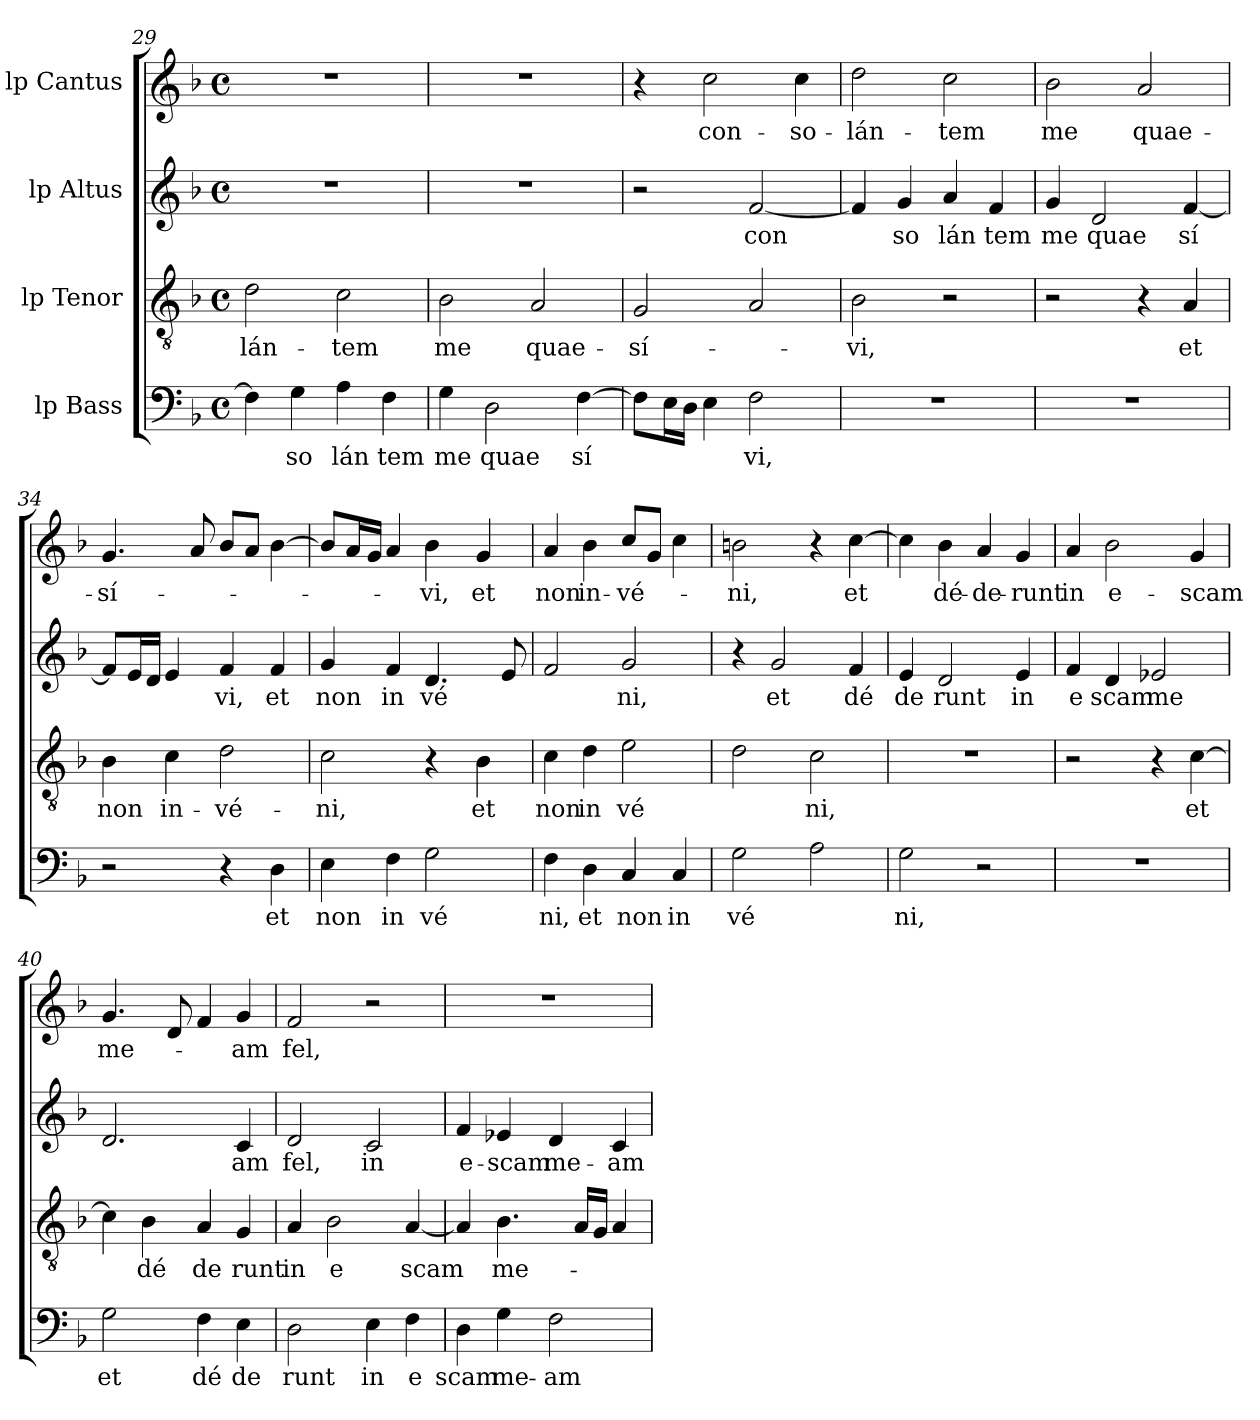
**kern	**text	**kern	**text	**kern	**text	**kern	**text
*part4	*part4	*part3	*part3	*part2	*part2	*part1	*part1
*staff4	*staff4	*staff3	*staff3	*staff2	*staff2	*staff1	*staff1
*I"lp Bass	*	*I"lp Tenor	*	*I"lp Altus	*	*I"lp Cantus	*
*clefF4	*	*clefGv2	*	*clefG2	*	*clefG2	*
*k[b-]	*	*k[b-]	*	*k[b-]	*	*k[b-]	*
*F:	*	*F:	*	*F:	*	*F:	*
*M4/4	*	*M4/4	*	*M4/4	*	*M4/4	*
*met(c)	*	*met(c)	*	*met(c)	*	*met(c)	*
=29	=29	=29	=29	=29	=29	=29	=29
!	!	!	!LO:LY:b:cj	!	!	!	!
4F\]	.	2d\	-lán-	1r	.	1r	.
!	!LO:LY:b:cj	!	!	!	!	!	!
4G\	so	.	.	.	.	.	.
!	!LO:LY:b:cj	!	!LO:LY:b:cj	!	!	!	!
4A\	lán	2c\	-tem	.	.	.	.
!	!LO:LY:b:cj	!	!	!	!	!	!
4F\	tem	.	.	.	.	.	.
=30	=30	=30	=30	=30	=30	=30	=30
!	!LO:LY:b:cj	!	!LO:LY:b:cj	!	!	!	!
4G\	me	2B-\	me	1r	.	1r	.
!	!LO:LY:b:cj	!	!	!	!	!	!
2D\	quae	.	.	.	.	.	.
!	!	!	!LO:LY:b:cj	!	!	!	!
.	.	2A/	quae-	.	.	.	.
!	!LO:LY:b:cj	!	!	!	!	!	!
[>4F\	sí	.	.	.	.	.	.
=31	=31	=31	=31	=31	=31	=31	=31
!	!	!	!LO:LY:b:cj	!	!	!	!
8F\L]	.	2G/	-sí-	2r	.	4r	.
16E\	.	.	.	.	.	.	.
16D\J	.	.	.	.	.	.	.
!	!	!	!	!	!	!	!LO:LY:b:cj
4E\	.	.	.	.	.	2cc\	con-
!	!LO:LY:b:cj	!	!	!	!LO:LY:b:cj	!	!
2F\	vi,	2A/	.	[<2f/	con	.	.
!	!	!	!	!	!	!	!LO:LY:b:cj
.	.	.	.	.	.	4cc\	-so-
=32	=32	=32	=32	=32	=32	=32	=32
!	!	!	!LO:LY:b:cj	!	!	!	!LO:LY:b:cj
1r	.	2B-\	-vi,	4f/]	.	2dd\	-lán-
!	!	!	!	!	!LO:LY:b:cj	!	!
.	.	.	.	4g/	so	.	.
!	!	!	!	!	!LO:LY:b:cj	!	!LO:LY:b:cj
.	.	2r	.	4a/	lán	2cc\	-tem
!	!	!	!	!	!LO:LY:b:cj	!	!
.	.	.	.	4f/	tem	.	.
=33	=33	=33	=33	=33	=33	=33	=33
!	!	!	!	!	!LO:LY:b:cj	!	!LO:LY:b:cj
1r	.	2r	.	4g/	me	2b-\	me
!	!	!	!	!	!LO:LY:b:cj	!	!
.	.	.	.	2d/	quae	.	.
!	!	!	!	!	!	!	!LO:LY:b:cj
.	.	4r	.	.	.	2a/	quae-
!	!	!	!LO:LY:b:cj	!	!LO:LY:b:cj	!	!
.	.	4A/	et	[<4f/	sí	.	.
=34	=34	=34	=34	=34	=34	=34	=34
!	!	!	!LO:LY:b:cj	!	!	!	!LO:LY:b:cj
2r	.	4B-\	non	8f/L]	.	4.g/	-sí-
.	.	.	.	16e/	.	.	.
.	.	.	.	16d/J	.	.	.
!	!	!	!LO:LY:b:cj	!	!	!	!
.	.	4c\	in-	4e/	.	.	.
.	.	.	.	.	.	8a/	.
!	!	!	!LO:LY:b:cj	!	!LO:LY:b:cj	!	!
4r	.	2d\	-vé-	4f/	vi,	8b-/L	.
.	.	.	.	.	.	8a/J	.
!	!LO:LY:b:cj	!	!	!	!LO:LY:b:cj	!	!
4D\	et	.	.	4f/	et	[>4b-\	.
!!LO:LB:g=z
=35	=35	=35	=35	=35	=35	=35	=35
!	!LO:LY:b:cj	!	!LO:LY:b:cj	!	!LO:LY:b:cj	!	!
*	*	*	*	*	*	*^	*
4E\	non	2c\	-ni,	4g/	non	8b-/L]	8ryy	.
.	.	.	.	.	.	16a/	64ryy	.
.	.	.	.	.	.	.	2ryy	.
.	.	.	.	.	.	16g/J	.	.
!	!LO:LY:b:cj	!	!	!	!LO:LY:b:cj	!	!	!
4F\	in	.	.	4f/	in	4a/	.	.
!	!LO:LY:b:cj	!	!	!	!LO:LY:b:cj	!	!	!LO:LY:b:cj
2G\	vé	4r	.	4.d/	vé	4b-\	.	-vi,
.	.	.	.	.	.	.	4ryy	.
!	!	!	!LO:LY:b:cj	!	!	!	!	!LO:LY:b:cj
.	.	4B-\	et	.	.	4g/	.	et
.	.	.	.	8e/	.	.	.	.
.	.	.	.	.	.	.	16..ryy	.
=36	=36	=36	=36	=36	=36	=36	=36	=36
!	!LO:LY:b:cj	!	!LO:LY:b:cj	!	!	!	!	!LO:LY:b:cj
*	*	*	*	*	*	*v	*v	*
4F\	ni,	4c\	non	2f/	.	4a/	non
!	!LO:LY:b:cj	!	!LO:LY:b:cj	!	!	!	!LO:LY:b:cj
4D\	et	4d\	in	.	.	4b-\	in-
!	!LO:LY:b:cj	!	!LO:LY:b:cj	!	!LO:LY:b:cj	!	!LO:LY:b:cj
4C/	non	2e\	vé	2g/	ni,	8cc/L	-vé-
.	.	.	.	.	.	8g/J	.
!	!LO:LY:b:cj	!	!	!	!	!	!
4C/	in	.	.	.	.	4cc\	.
=37	=37	=37	=37	=37	=37	=37	=37
!	!LO:LY:b:cj	!	!	!	!	!	!LO:LY:b:cj
2G\	vé	2d\	.	4r	.	2bn\	-ni,
!	!	!	!	!	!LO:LY:b:cj	!	!
.	.	.	.	2g/	et	.	.
!	!	!	!LO:LY:b:cj	!	!	!	!
2A\	.	2c\	ni,	.	.	4r	.
!	!	!	!	!	!LO:LY:b:cj	!	!LO:LY:b:cj
.	.	.	.	4f/	dé	[>4cc\	et
=38	=38	=38	=38	=38	=38	=38	=38
!	!LO:LY:b:cj	!	!	!	!LO:LY:b:cj	!	!
2G\	ni,	1r	.	4e/	de	4cc\]	.
!	!	!	!	!	!LO:LY:b:cj	!	!LO:LY:b:cj
.	.	.	.	2d/	runt	4b-\	dé-
!	!	!	!	!	!	!	!LO:LY:b:cj
2r	.	.	.	.	.	4a/	-de-
!	!	!	!	!	!LO:LY:b:cj	!	!LO:LY:b:cj
.	.	.	.	4e/	in	4g/	-runt
=39	=39	=39	=39	=39	=39	=39	=39
!	!	!	!	!	!LO:LY:b:cj	!	!LO:LY:b:cj
1r	.	2r	.	4f/	e	4a/	in
!	!	!	!	!	!LO:LY:b:cj	!	!LO:LY:b:cj
.	.	.	.	4d/	scam	2b-\	e-
!	!	!	!	!	!LO:LY:b	!	!
.	.	4r	.	2e-X/	me	.	.
!	!	!	!LO:LY:b:cj	!	!	!	!LO:LY:b:cj
.	.	[>4c\	et	.	.	4g/	-scam
=40	=40	=40	=40	=40	=40	=40	=40
!	!LO:LY:b:cj	!	!	!	!	!	!LO:LY:b
2G\	et	4c\]	.	2.d/	.	4.g/	me-
!	!	!	!LO:LY:b:cj	!	!	!	!
.	.	4B-\	dé	.	.	.	.
.	.	.	.	.	.	8d/	.
!	!LO:LY:b:cj	!	!LO:LY:b:cj	!	!	!	!
4F\	dé	4A/	de	.	.	4f/	.
!	!LO:LY:b:cj	!	!LO:LY:b:cj	!	!LO:LY:b:cj	!	!LO:LY:b:cj
4E\	de	4G/	runt	4c/	am	4g/	-am
=41	=41	=41	=41	=41	=41	=41	=41
!	!LO:LY:b:cj	!	!LO:LY:b:cj	!	!LO:LY:b:cj	!	!LO:LY:b:cj
2D\	runt	4A/	in	2d/	fel,	2f/	fel,
!	!	!	!LO:LY:b:cj	!	!	!	!
.	.	2B-\	e	.	.	.	.
!	!LO:LY:b:cj	!	!	!	!LO:LY:b:cj	!	!
4E\	in	.	.	2c/	in	2r	.
!	!LO:LY:b:cj	!	!LO:LY:b:cj	!	!	!	!
4F\	e	[>4A/	scam	.	.	.	.
!!LO:LB:g=z
=42	=42	=42	=42	=42	=42	=42	=42
!	!LO:LY:b:cj	!	!	!	!LO:LY:b:cj	!	!
4D\	scam	4A/]	.	4f/	e-	1r	.
!	!LO:LY:b:cj	!	!LO:LY:b	!	!LO:LY:b:cj	!	!
4G\	me-	4.B-\	me-	4e-X/	-scam	.	.
!	!LO:LY:b:cj	!	!	!	!LO:LY:b:cj	!	!
2F\	-am	.	.	4d/	me-	.	.
.	.	16A/L	.	.	.	.	.
.	.	16G/J	.	.	.	.	.
!	!	!	!	!	!LO:LY:b:cj	!	!
.	.	4A/	.	4c/	-am	.	.
=	=	=	=	=	=	=	=
*-	*-	*-	*-	*-	*-	*-	*-
